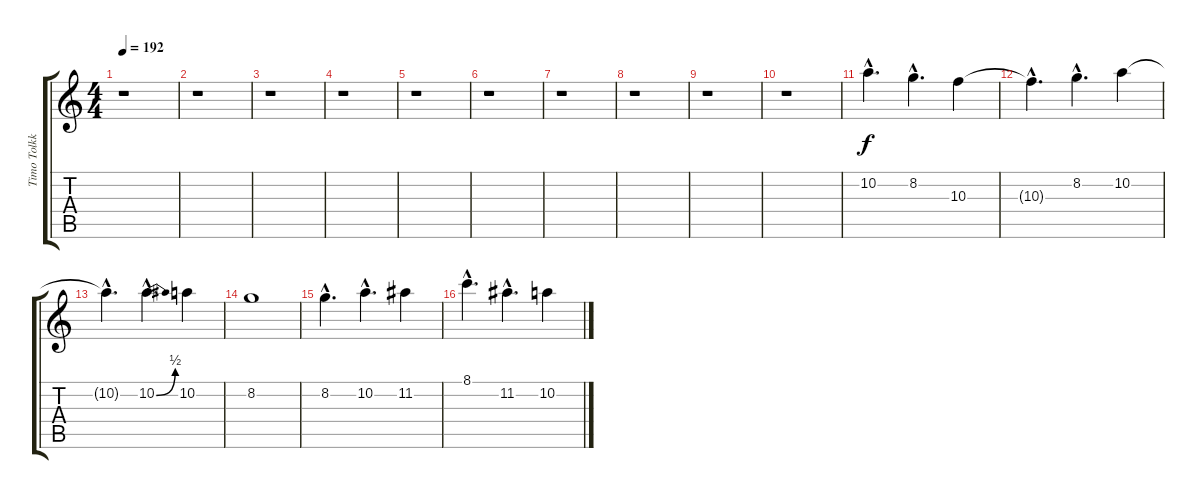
\track ("Timo Tolkki" "Timo Tolkk") {instrument distortionguitar}
\staff {score tabs}
\tuning (E4 B3 G3 D3 A2 E2) {hide}
\ts (4 4)
\tempo 192
\clef g2
\ks c
r.1{dy f instrument distortionguitar} |
r.1 |
r.1 |
r.1 |
r.1 |
r.1 |
r.1 |
r.1 |
r.1 |
r.1 |
10.2{hac}.4{d} 8.2{hac}.4{d} 10.3.4 |
10.3{hac t}.4{d} 8.2{hac}.4{d} 10.2.4 |
10.2{hac t}.4{d} 10.2{be (bend 0 0 60 2) hac}.4{d} 10.2.4 |
8.2.1 |
8.2{hac}.4{d} 10.2{hac}.4{d} 11.2.4 |
8.1{hac}.4{d} 11.2{hac}.4{d} 10.2.4
